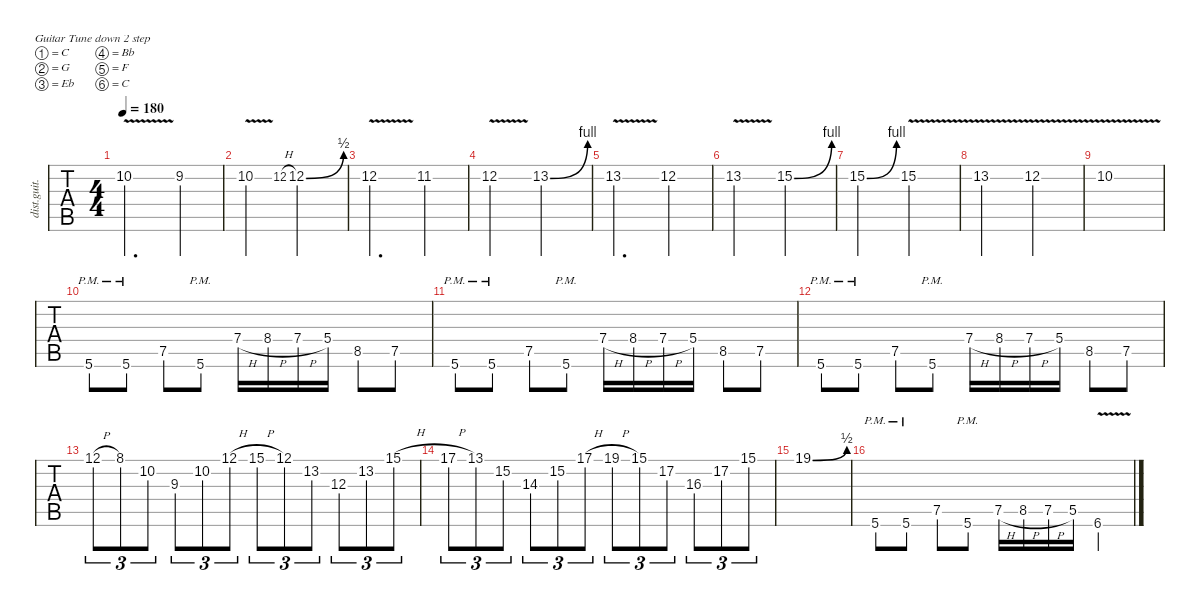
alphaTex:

\defaultSystemsLayout 4
\hideDynamics
\bracketExtendMode nobrackets
\otherSystemsTrackNameOrientation horizontal
\track ("Gtr. 2" "dist.guit.") {solo instrument distortionguitar}
\staff {tabs}
\tuning (C4 G3 Eb3 Bb2 F2 C2)
\ts (4 4)
\beaming (8 2 2 2 2)
\tempo 180
\clef g2
\ks fminor
10.2{v acc forcenatural}.2{d dy f instrument distortionguitar beam Down} 9.2{acc forcenatural}.4{beam Down} |
10.2{v acc forcenatural}.2{beam Down} 12.2{h acc forcenatural}.8{gr dy mf beam Up} 12.2{be (bend 0 0 15 2) acc forcenatural}.2{dy f beam Down} |
12.2{v acc forcenatural}.2{d beam Down} 11.2{acc b}.4{beam Down} |
12.2{v acc forcenatural}.2{beam Down} 13.2{be (bend 0 0 15 4) acc b}.2{beam Down} |
13.2{v acc b}.2{d beam Down} 12.2{acc forcenatural}.4{beam Down} |
13.2{v acc b}.2{beam Down} 15.2{be (bend 0 0 15 4) acc b}.2{beam Down} |
15.2{be (bend 0 0 15 4) acc b}.2{beam Down} 15.2{v acc b}.2{beam Down} |
13.2{v acc b}.2{beam Down} 12.2{v acc forcenatural}.2{beam Down} |
10.2{v acc forcenatural}.1{beam Down} |
5.6{pm acc forcenatural}.8{beam Up} 5.6{pm acc forcenatural}.8{beam Up} 7.5{acc forcenatural}.8{beam Up} 5.6{pm acc forcenatural}.8{beam Up} 7.4{h acc forcenatural}.16{beam Up} 8.4{h acc b}.16{beam Up} 7.4{h acc forcenatural}.16{beam Up} 5.4{acc b}.16{beam Up} 8.5{acc b}.8{beam Up} 7.5{acc forcenatural}.8{beam Up} |
5.6{pm acc forcenatural}.8{beam Up} 5.6{pm acc forcenatural}.8{beam Up} 7.5{acc forcenatural}.8{beam Up} 5.6{pm acc forcenatural}.8{beam Up} 7.4{h acc forcenatural}.16{beam Up} 8.4{h acc b}.16{beam Up} 7.4{h acc forcenatural}.16{beam Up} 5.4{acc b}.16{beam Up} 8.5{acc b}.8{beam Up} 7.5{acc forcenatural}.8{beam Up} |
5.6{pm acc forcenatural}.8{beam Up} 5.6{pm acc forcenatural}.8{beam Up} 7.5{acc forcenatural}.8{beam Up} 5.6{pm acc forcenatural}.8{beam Up} 7.4{h acc forcenatural}.16{beam Up} 8.4{h acc b}.16{beam Up} 7.4{h acc forcenatural}.16{beam Up} 5.4{acc b}.16{beam Up} 8.5{acc b}.8{beam Up} 7.5{acc forcenatural}.8{beam Up} |
12.1{h acc forcenatural}.8{tu (3 2) ot 8va beam Up} 8.1{acc b}.8{tu (3 2) ot 8va beam Up} 10.2{acc forcenatural}.8{tu (3 2) ot 8va beam Up} 9.3{acc forcenatural}.8{tu (3 2) ot 8va beam Up} 10.2{acc forcenatural}.8{tu (3 2) ot 8va beam Up} 12.1{h acc forcenatural}.8{tu (3 2) ot 8va beam Up} 15.1{h acc b}.8{tu (3 2) ot 8va beam Down} 12.1{acc forcenatural}.8{tu (3 2) ot 8va beam Down} 13.2{acc b}.8{tu (3 2) ot 8va beam Down} 12.3{acc b}.8{tu (3 2) ot 8va beam Up} 13.2{acc b}.8{tu (3 2) ot 8va beam Up} 15.1{h acc b}.8{tu (3 2) ot 8va beam Up} |
17.1{h acc forcenatural}.8{tu (3 2) ot 8va beam Down} 13.1{acc b}.8{tu (3 2) ot 8va beam Down} 15.2{acc b}.8{tu (3 2) ot 8va beam Down} 14.3{acc forcenatural}.8{tu (3 2) ot 8va beam Down} 15.2{acc b}.8{tu (3 2) ot 8va beam Down} 17.1{h acc forcenatural}.8{tu (3 2) ot 8va beam Down} 19.1{h acc forcenatural}.8{tu (3 2) ot 8va beam Down} 15.1{acc b}.8{tu (3 2) ot 8va beam Down} 17.2{acc forcenatural}.8{tu (3 2) ot 8va beam Down} 16.3{acc forcenatural}.8{tu (3 2) ot 8va beam Down} 17.2{acc forcenatural}.8{tu (3 2) ot 8va beam Down} 15.1{acc b}.8{tu (3 2) ot 8va beam Down} |
19.1{be (bend 0 0 60 2) acc forcenatural}.1{ot 8va beam Down} |
5.6{pm acc forcenatural}.8{beam Up} 5.6{pm acc forcenatural}.8{beam Up} 7.5{acc forcenatural}.8{beam Up} 5.6{pm acc forcenatural}.8{beam Up} 7.5{h acc forcenatural}.16{beam Up} 8.5{h acc b}.16{beam Up} 7.5{h acc forcenatural}.16{beam Up} 5.5{acc b}.16{beam Up} 6.6{v acc b}.4{beam Up}
